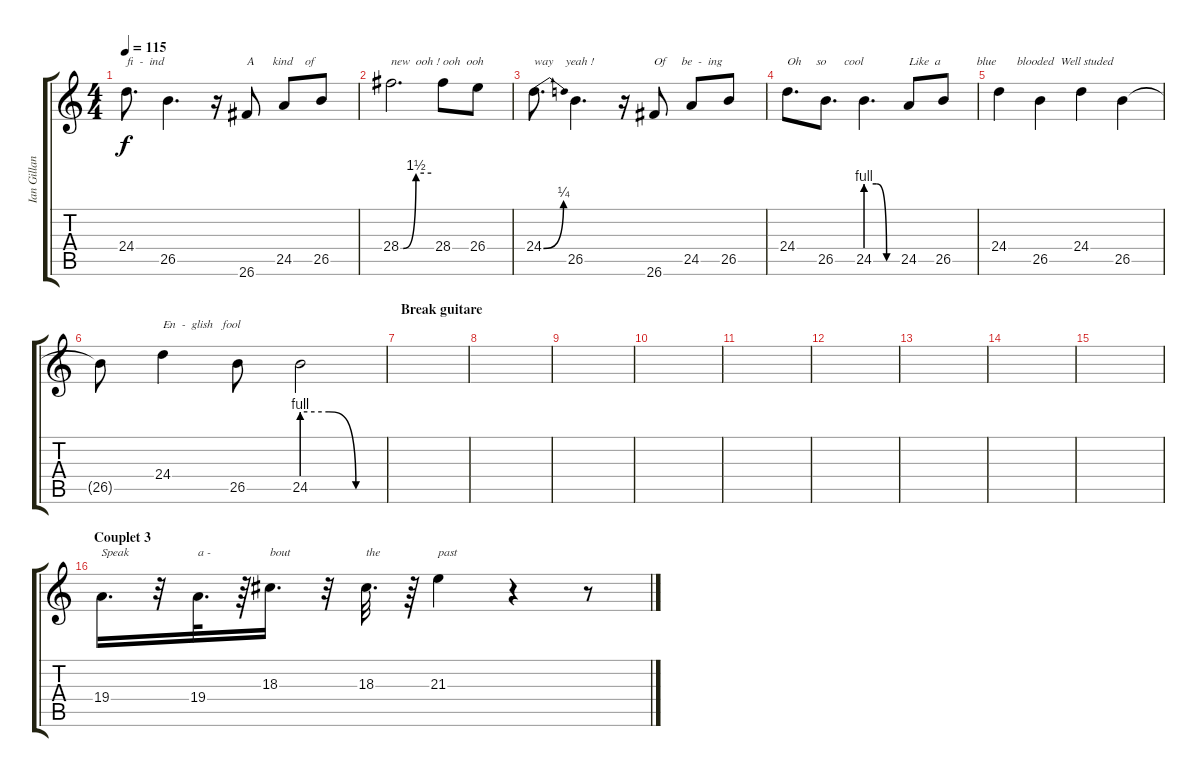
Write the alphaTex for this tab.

\track ("Ian Gillan" "Ian Gillan") {instrument brasssection}
\staff {score tabs}
\tuning (E4 B3 G3 D3 A2 E2) {hide}
\ts (4 4)
\tempo 115
\clef g2
\ks c
24.4.8{d txt "fi  -  ind" dy f} 26.5.4{d} r.16 26.6.8{txt "A      kind    of"} 24.5.8 26.5.8 |
28.4{be (custom 0 0 5 0 30 6 60 6)}.2{d txt "new  ooh !"} 28.4.8{txt "ooh  ooh"} 26.4.8 |
24.4{be (bend 0 0 60 1)}.8{d txt "way    yeah !"} 26.5.4{d} r.16 26.6.8{txt "Of     be  -  ing"} 24.5.8 26.5.8 |
24.4.8{d txt "Oh     so      cool"} 26.5.8{d} 24.5{be (custom 0 4 20 4 40 0 60 0)}.4{d} 24.5.8{txt "Like  a            blue"} 26.5.8 |
24.4.4{txt "      blooded  Well studed"} 26.5.4 24.4.4 26.5.4 |
26.5{t}.8 24.4.4{txt "En  -  glish   fool"} 26.5.8 24.5{be (custom 0 4 20 4 40 0 60 0)}.2 |
\section ("" "Break guitare")
|
|
|
|
|
|
|
|
|
\section ("" "Couplet 3")
19.4.16{d txt "Speak"} r.32 19.4.32{d txt "a -"} r.64 18.3.16{d txt "bout"} r.32 18.3.32{d txt "the"} r.64 21.3.4{txt "past"} r.4 r.8
